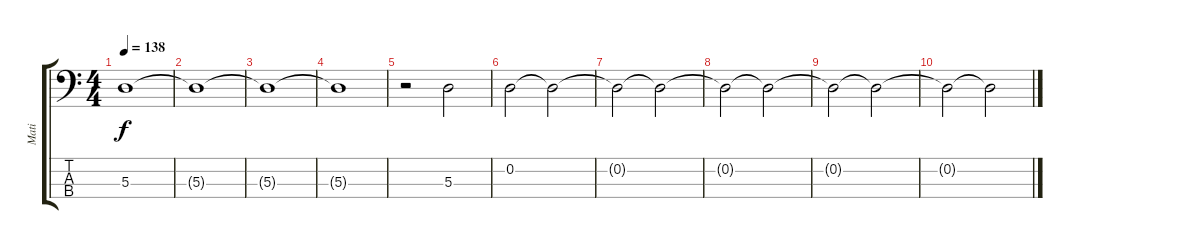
\track ("Mati" "Mati") {instrument electricbasspick}
\staff {score tabs}
\tuning (G2 D2 A1 E1) {hide}
\ts (4 4)
\tempo 138
\clef f4
\ks c
5.3{t}.1{dy f} |
5.3{t}.1 |
5.3{t}.1 |
5.3{t}.1 |
r.2 5.3.2 |
0.2.2 0.2{t}.2 |
0.2{t}.2 0.2{t}.2 |
0.2{t}.2 0.2{t}.2 |
0.2{t}.2 0.2{t}.2 |
0.2{t}.2 0.2{t}.2
